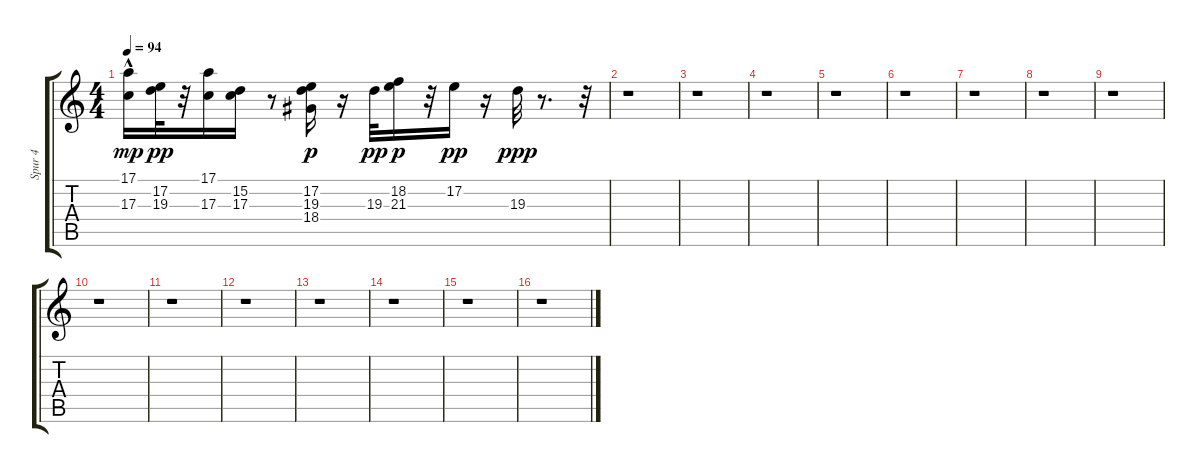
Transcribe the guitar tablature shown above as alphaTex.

\track ("Spur 4" "Spur 4") {instrument acousticgrandpiano}
\staff {score tabs}
\tuning (E4 B3 G3 D3 A2 E2) {hide}
\ts (4 4)
\tempo 94
\clef g2
\ks c
(17.1{hac} 17.3).16{dy mp} (17.2 19.3).32{dy pp} r.32 (17.1 17.3).16 (15.2 17.3).16 r.8 (17.2 19.3 18.4).16{dy p} r.16 19.3.32{dy pp} (18.2 21.3).16{dy p} r.32 17.2.16{dy pp} r.16 19.3.32{dy ppp} r.8{d} r.32 |
r.1 |
r.1 |
r.1 |
r.1 |
r.1 |
r.1 |
r.1 |
r.1 |
r.1 |
r.1 |
r.1 |
r.1 |
r.1 |
r.1 |
r.1
